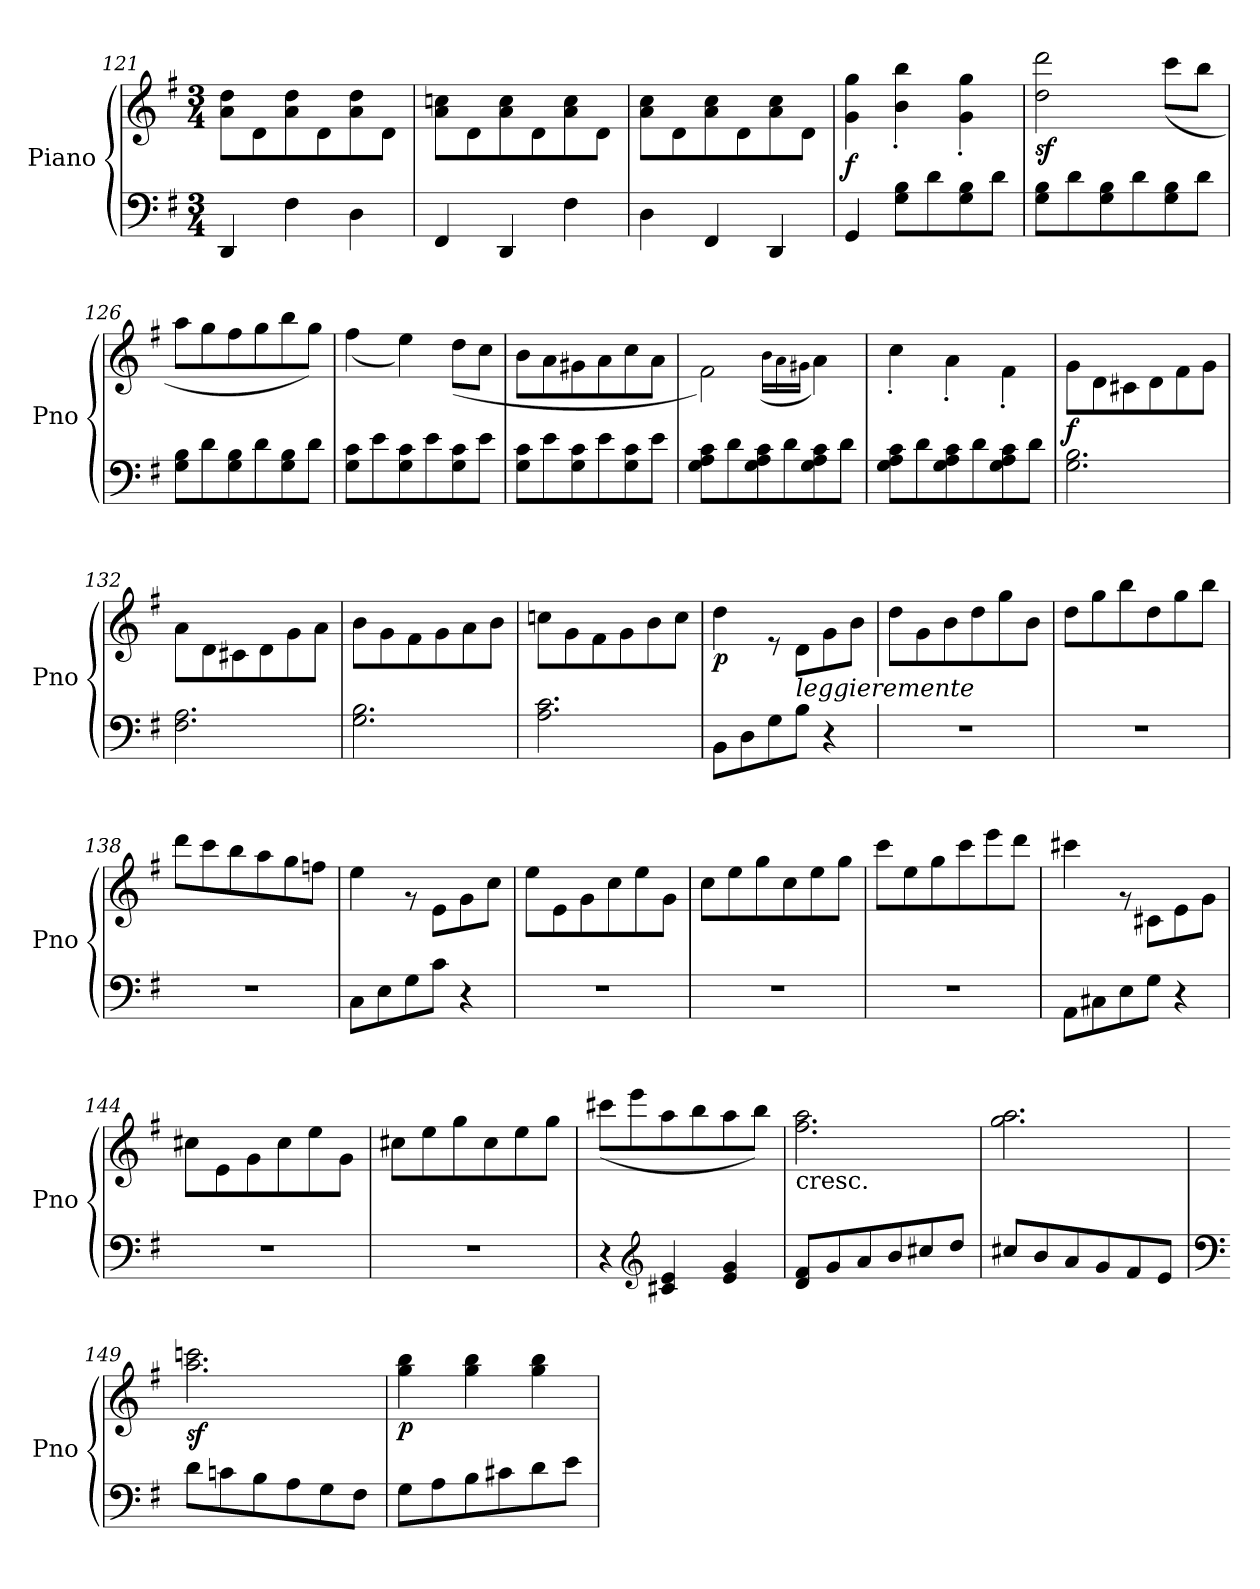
**kern	**kern	**dynam
*part1	*part1	*part1
*staff2	*staff1	*staff1/2
*I"Piano	*	*
*I'Pno	*	*
!!LO:LB:g=z
*clefF4	*clefG2	*
*k[f#]	*k[f#]	*
*G:	*G:	*
*M3/4	*M3/4	*
=121	=121	=121
*	*^	*
4DD/	2.ryy	8a\ 8dd\L	.
.	.	8d\	.
4F#\	.	8a\ 8dd\	.
.	.	8d\	.
4D\	.	8a\ 8dd\	.
.	.	8d\J	.
=122	=122	=122	=122
4FF#/	2.ryy	8a\ 8ccn\L	.
.	.	8d\	.
4DD/	.	8a\ 8cc\	.
.	.	8d\	.
4F#\	.	8a\ 8cc\	.
.	.	8d\J	.
=123	=123	=123	=123
4D\	2.ryy	8a\ 8cc\L	.
.	.	8d\	.
4FF#/	.	8a\ 8cc\	.
.	.	8d\	.
4DD/	.	8a\ 8cc\	.
.	.	8d\J	.
=124	=124	=124	=124
!	!	!	!LO:DY:b
4GG/	2.ryy	4g\ 4gg\	f
8G\ 8B\L	.	4b\' 4bb\'	.
8d\	.	.	.
8G\ 8B\	.	4g\' 4gg\'	.
8d\J	.	.	.
=125	=125	=125	=125
!	!	!	!LO:DY:b
8G\ 8B\L	2.ryy	2dd\ 2ddd\	sf
8d\	.	.	.
8G\ 8B\	.	.	.
8d\	.	.	.
8G\ 8B\	.	(<8ccc\L	.
8d\J	.	8bb\J	.
=126	=126	=126	=126
8G\ 8B\L	2.ryy	8aa\L	.
8d\	.	8gg\	.
8G\ 8B\	.	8ff#\	.
8d\	.	8gg\	.
8G\ 8B\	.	8bb\	.
8d\J	.	8gg\J)	.
!!LO:PB:g=z	!!
=127	=127	=127	=127
8G\ 8c\L	2.ryy	(<4ff#\	.
8e\	.	.	.
8G\ 8c\	.	4ee\)	.
8e\	.	.	.
8G\ 8c\	.	(<8dd\L	.
8e\J	.	8cc\J	.
=128	=128	=128	=128
8G\ 8c\L	2.ryy	8b\L	.
8e\	.	8a\	.
8G\ 8c\	.	8g#X\	.
8e\	.	8a\	.
8G\ 8c\	.	8cc\	.
8e\J	.	8a\J	.
=129	=129	=129	=129
8G\ 8A\ 8c\L	2.ryy	2f#\)	.
8d\	.	.	.
8G\ 8A\ 8c\	.	.	.
8d\	.	.	.
.	.	(>16qb\LL	.
.	.	16qa\	.
.	.	16qg#X\JJ	.
8G\ 8A\ 8c\	.	4a\)	.
8d\J	.	.	.
=130	=130	=130	=130
8G\ 8A\ 8c\L	2.ryy	4cc'\	.
8d\	.	.	.
8G\ 8A\ 8c\	.	4a'\	.
8d\	.	.	.
8G\ 8A\ 8c\	.	4f#'\	.
8d\J	.	.	.
=131	=131	=131	=131
!	!	!	!LO:DY:b
2.G\ 2.B\	2.ryy	8g\L	f
.	.	8d\	.
.	.	8c#X\	.
.	.	8d\	.
.	.	8f#\	.
.	.	8g\J	.
!!LO:LB:g=z	!!
=132	=132	=132	=132
2.F#\ 2.A\	2.ryy	8a\L	.
.	.	8d\	.
.	.	8c#X\	.
.	.	8d\	.
.	.	8g\	.
.	.	8a\J	.
=133	=133	=133	=133
2.G\ 2.B\	2.ryy	8b\L	.
.	.	8g\	.
.	.	8f#\	.
.	.	8g\	.
.	.	8a\	.
.	.	8b\J	.
=134	=134	=134	=134
2.A\ 2.c\	2.ryy	8ccn\L	.
.	.	8g\	.
.	.	8f#\	.
.	.	8g\	.
.	.	8b\	.
.	.	8cc\J	.
=135	=135	=135	=135
!	!	!	!LO:DY:b
8BB\L	2.ryy	4dd\	p
8D\	.	.	.
8G\	.	8r	.
!	!	!LO:TX:b:i:t=leggieremente	!
8B\J	.	8d\L	.
4r	.	8g\	.
.	.	8b\J	.
=136	=136	=136	=136
2.r	2.ryy	8dd\L	.
.	.	8g\	.
.	.	8b\	.
.	.	8dd\	.
.	.	8gg\	.
.	.	8b\J	.
=137	=137	=137	=137
2.r	2.ryy	8dd\L	.
.	.	8gg\	.
.	.	8bb\	.
.	.	8dd\	.
.	.	8gg\	.
.	.	8bb\J	.
=138	=138	=138	=138
2.r	2.ryy	8ddd\L	.
.	.	8ccc\	.
.	.	8bb\	.
.	.	8aa\	.
.	.	8gg\	.
.	.	8ffn\J	.
!!LO:LB:g=z	!!
=139	=139	=139	=139
8C\L	2.ryy	4ee\	.
8E\	.	.	.
8G\	.	8r	.
8c\J	.	8e\L	.
4r	.	8g\	.
.	.	8cc\J	.
=140	=140	=140	=140
2.r	2.ryy	8ee\L	.
.	.	8e\	.
.	.	8g\	.
.	.	8cc\	.
.	.	8ee\	.
.	.	8g\J	.
=141	=141	=141	=141
2.r	2.ryy	8cc\L	.
.	.	8ee\	.
.	.	8gg\	.
.	.	8cc\	.
.	.	8ee\	.
.	.	8gg\J	.
=142	=142	=142	=142
2.r	2.ryy	8ccc\L	.
.	.	8ee\	.
.	.	8gg\	.
.	.	8ccc\	.
.	.	8eee\	.
.	.	8ddd\J	.
=143	=143	=143	=143
8AA\L	2.ryy	4ccc#X\	.
8C#X\	.	.	.
8E\	.	8r	.
8G\J	.	8c#X\L	.
4r	.	8e\	.
.	.	8g\J	.
=144	=144	=144	=144
2.r	2.ryy	8cc#X\L	.
.	.	8e\	.
.	.	8g\	.
.	.	8cc#\	.
.	.	8ee\	.
.	.	8g\J	.
=145	=145	=145	=145
2.r	2.ryy	8cc#X\L	.
.	.	8ee\	.
.	.	8gg\	.
.	.	8cc#\	.
.	.	8ee\	.
.	.	8gg\J	.
!!LO:LB:g=z	!!
=146	=146	=146	=146
4r	2.ryy	(<8ccc#X\L	.
.	.	8eee\	.
*clefG2	*	*	*
4c#X/ 4e/	.	8aa\	.
.	.	8bb\	.
4e/ 4g/	.	8aa\	.
.	.	8bb\J)	.
=147	=147	=147	=147
!	!LO:TX:b:t=cresc.	!	!
8d/ 8f#/L	2.ryy	2.ff#\ 2.aa\	.
8g/	.	.	.
8a/	.	.	.
8b/	.	.	.
8cc#X/	.	.	.
8dd/J	.	.	.
=148	=148	=148	=148
8cc#X/L	2.ryy	2.gg\ 2.aa\	.
8b/	.	.	.
8a/	.	.	.
8g/	.	.	.
8f#/	.	.	.
8e/J	.	.	.
=149	=149	=149	=149
*clefF4	*	*	*
!	!	!	!LO:DY:b
8d\L	2.ryy	2.aa\ 2.cccn\	sf
8cn\	.	.	.
8B\	.	.	.
8A\	.	.	.
8G\	.	.	.
8F#\J	.	.	.
=150	=150	=150	=150
!	!	!	!LO:DY:b
8G\L	2.ryy	4gg\ 4bb\	p
8A\	.	.	.
8B\	.	4gg\ 4bb\	.
8c#X\	.	.	.
8d\	.	4gg\ 4bb\	.
8e\J	.	.	.
*	*v	*v	*
=	=	=
*-	*-	*-
